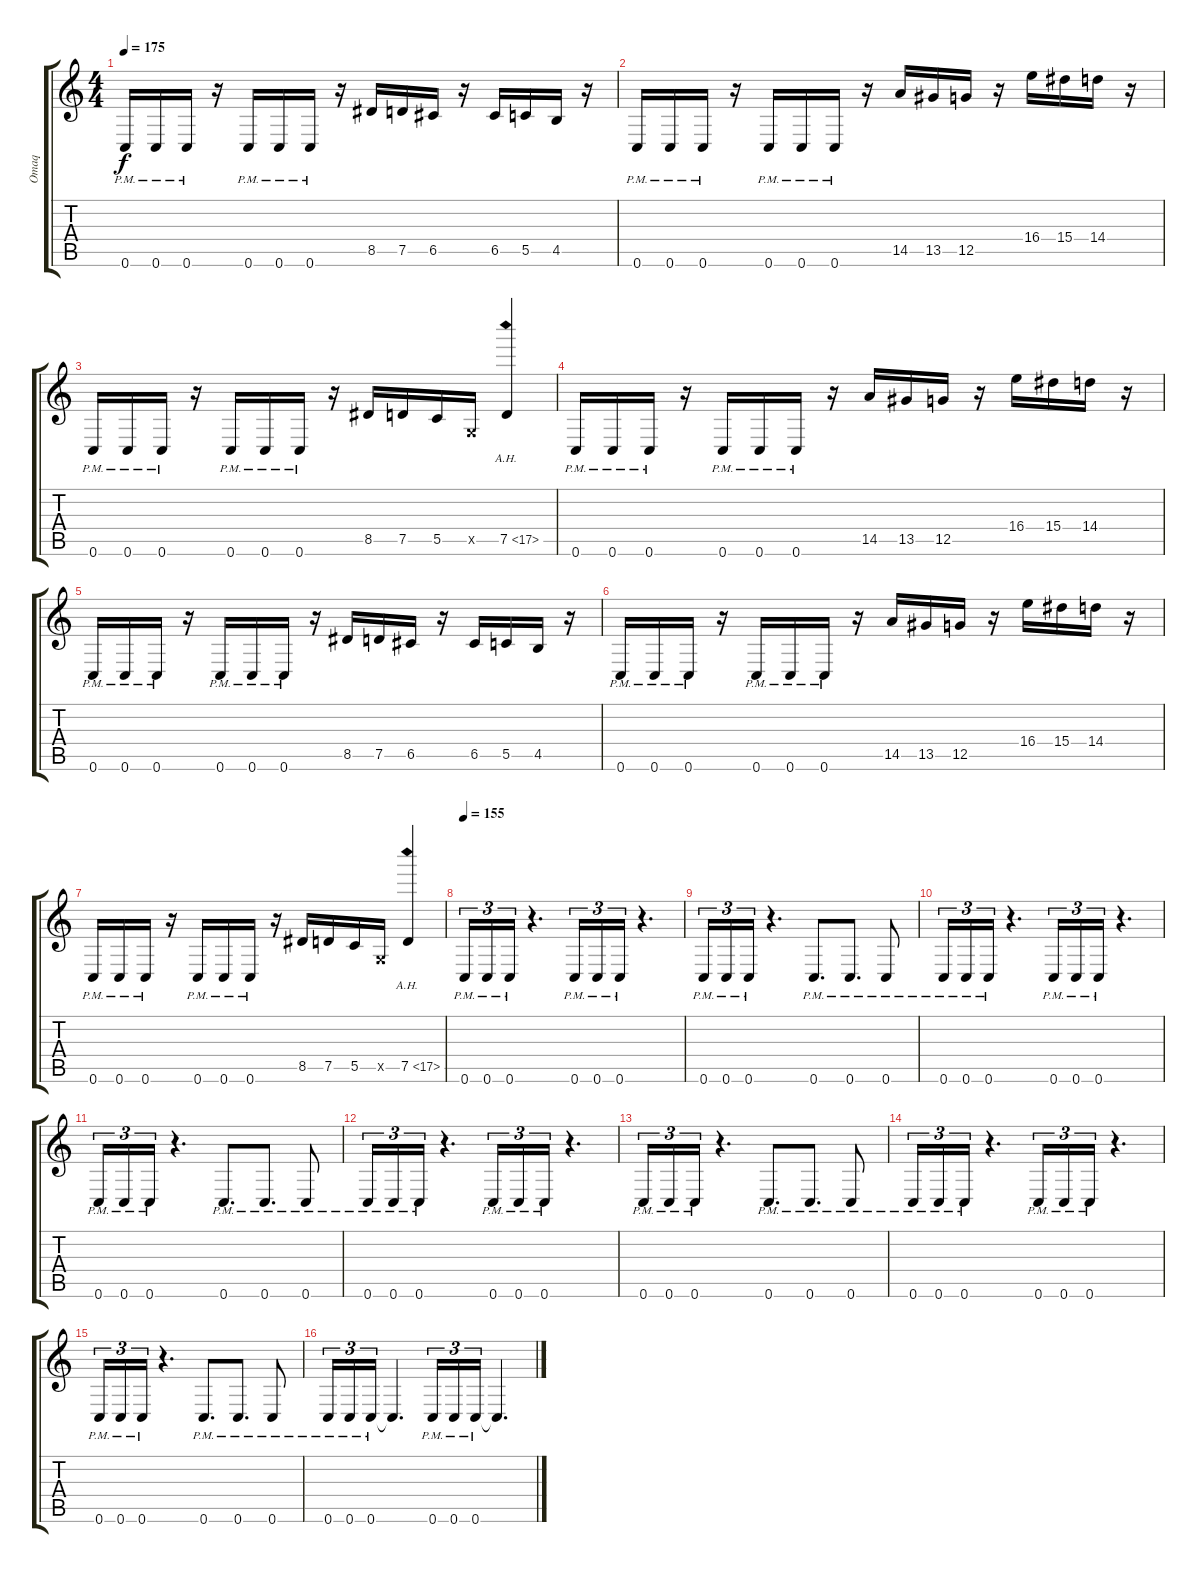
\track ("Omaq" "Omaq") {instrument distortionguitar}
\staff {score tabs}
\tuning (D4 A3 F3 C3 G2 C2) {hide}
\ts (4 4)
\tempo 175
\clef g2
\ks c
0.6{pm}.16{dy f} 0.6{pm}.16 0.6{pm}.16 r.16 0.6{pm}.16 0.6{pm}.16 0.6{pm}.16 r.16 8.5.16 7.5.16 6.5.16 r.16 6.5.16 5.5.16 4.5.16 r.16 |
0.6{pm}.16 0.6{pm}.16 0.6{pm}.16 r.16 0.6{pm}.16 0.6{pm}.16 0.6{pm}.16 r.16 14.5.16 13.5.16 12.5.16 r.16 16.4.16 15.4.16 14.4.16 r.16 |
0.6{pm}.16 0.6{pm}.16 0.6{pm}.16 r.16 0.6{pm}.16 0.6{pm}.16 0.6{pm}.16 r.16 8.5.16 7.5.16 5.5.16 0.5{x}.16 7.5{ah 10}.4 |
0.6{pm}.16 0.6{pm}.16 0.6{pm}.16 r.16 0.6{pm}.16 0.6{pm}.16 0.6{pm}.16 r.16 14.5.16 13.5.16 12.5.16 r.16 16.4.16 15.4.16 14.4.16 r.16 |
0.6{pm}.16 0.6{pm}.16 0.6{pm}.16 r.16 0.6{pm}.16 0.6{pm}.16 0.6{pm}.16 r.16 8.5.16 7.5.16 6.5.16 r.16 6.5.16 5.5.16 4.5.16 r.16 |
0.6{pm}.16 0.6{pm}.16 0.6{pm}.16 r.16 0.6{pm}.16 0.6{pm}.16 0.6{pm}.16 r.16 14.5.16 13.5.16 12.5.16 r.16 16.4.16 15.4.16 14.4.16 r.16 |
0.6{pm}.16 0.6{pm}.16 0.6{pm}.16 r.16 0.6{pm}.16 0.6{pm}.16 0.6{pm}.16 r.16 8.5.16 7.5.16 5.5.16 0.5{x}.16 7.5{ah 10}.4 |
\tempo 155
0.6{pm}.16{tu (3 2)} 0.6{pm}.16{tu (3 2)} 0.6{pm}.16{tu (3 2)} r.4{d} 0.6{pm}.16{tu (3 2)} 0.6{pm}.16{tu (3 2)} 0.6{pm}.16{tu (3 2)} r.4{d} |
0.6{pm}.16{tu (3 2)} 0.6{pm}.16{tu (3 2)} 0.6{pm}.16{tu (3 2)} r.4{d} 0.6{pm}.8{d} 0.6{pm}.8{d} 0.6{pm}.8 |
0.6{pm}.16{tu (3 2)} 0.6{pm}.16{tu (3 2)} 0.6{pm}.16{tu (3 2)} r.4{d} 0.6{pm}.16{tu (3 2)} 0.6{pm}.16{tu (3 2)} 0.6{pm}.16{tu (3 2)} r.4{d} |
0.6{pm}.16{tu (3 2)} 0.6{pm}.16{tu (3 2)} 0.6{pm}.16{tu (3 2)} r.4{d} 0.6{pm}.8{d} 0.6{pm}.8{d} 0.6{pm}.8 |
0.6{pm}.16{tu (3 2)} 0.6{pm}.16{tu (3 2)} 0.6{pm}.16{tu (3 2)} r.4{d} 0.6{pm}.16{tu (3 2)} 0.6{pm}.16{tu (3 2)} 0.6{pm}.16{tu (3 2)} r.4{d} |
0.6{pm}.16{tu (3 2)} 0.6{pm}.16{tu (3 2)} 0.6{pm}.16{tu (3 2)} r.4{d} 0.6{pm}.8{d} 0.6{pm}.8{d} 0.6{pm}.8 |
0.6{pm}.16{tu (3 2)} 0.6{pm}.16{tu (3 2)} 0.6{pm}.16{tu (3 2)} r.4{d} 0.6{pm}.16{tu (3 2)} 0.6{pm}.16{tu (3 2)} 0.6{pm}.16{tu (3 2)} r.4{d} |
0.6{pm}.16{tu (3 2)} 0.6{pm}.16{tu (3 2)} 0.6{pm}.16{tu (3 2)} r.4{d} 0.6{pm}.8{d} 0.6{pm}.8{d} 0.6{pm}.8 |
0.6{pm}.16{tu (3 2)} 0.6{pm}.16{tu (3 2)} 0.6{pm}.16{tu (3 2)} 0.6{t}.4{d} 0.6{pm}.16{tu (3 2)} 0.6{pm}.16{tu (3 2)} 0.6{pm}.16{tu (3 2)} 0.6{t}.4{d}
